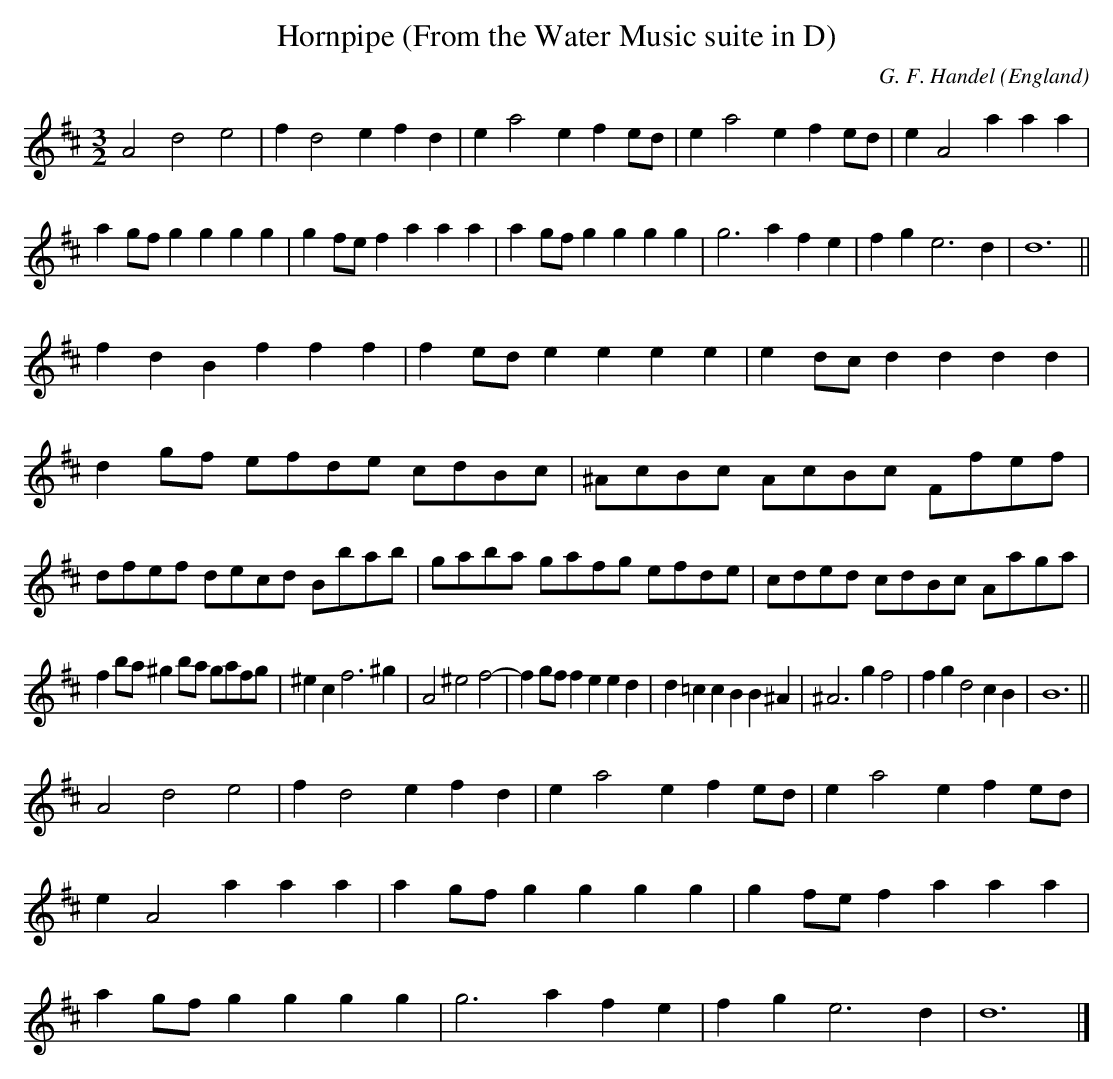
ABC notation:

X:1
T:Hornpipe (From the Water Music suite in D)
C:G. F. Handel
O:England
M:3/2
K:D major
L:1/4
A2 d2 e2 | fd2 efd | ea2 efe/d/ | ea2 efe/d/ | eA2 aaa |
ag/f/g ggg| gf/e/f aaa | ag/f/g ggg | g3 afe | fge3 d | d6 ||
L:1/8
f2d2B2 f2f2f2 | f2ede2 e2e2e2 | e2dcd2 d2d2d2 | d2gf efde cdBc | \
^AcBc AcBc Ffef | dfef decd Bbab | gaba gafg efde | cded cdBc Aaga |
f2ba ^g2ba gafg | ^e2c2 f6 ^g2 | A4 ^e4 f4- | f2gf f2e2 e2d2 | \
d2=c2c2B2 B2^A2 | ^A6 g2 f4 | f2g2 d4 c2B2 | B12 ||
L:1/4
A2 d2 e2 | fd2 efd | ea2 efe/d/ | ea2 efe/d/ | eA2 aaa | \
ag/f/g ggg| gf/e/f aaa | ag/f/g ggg | g3 afe | fge3 d | d6 |]
